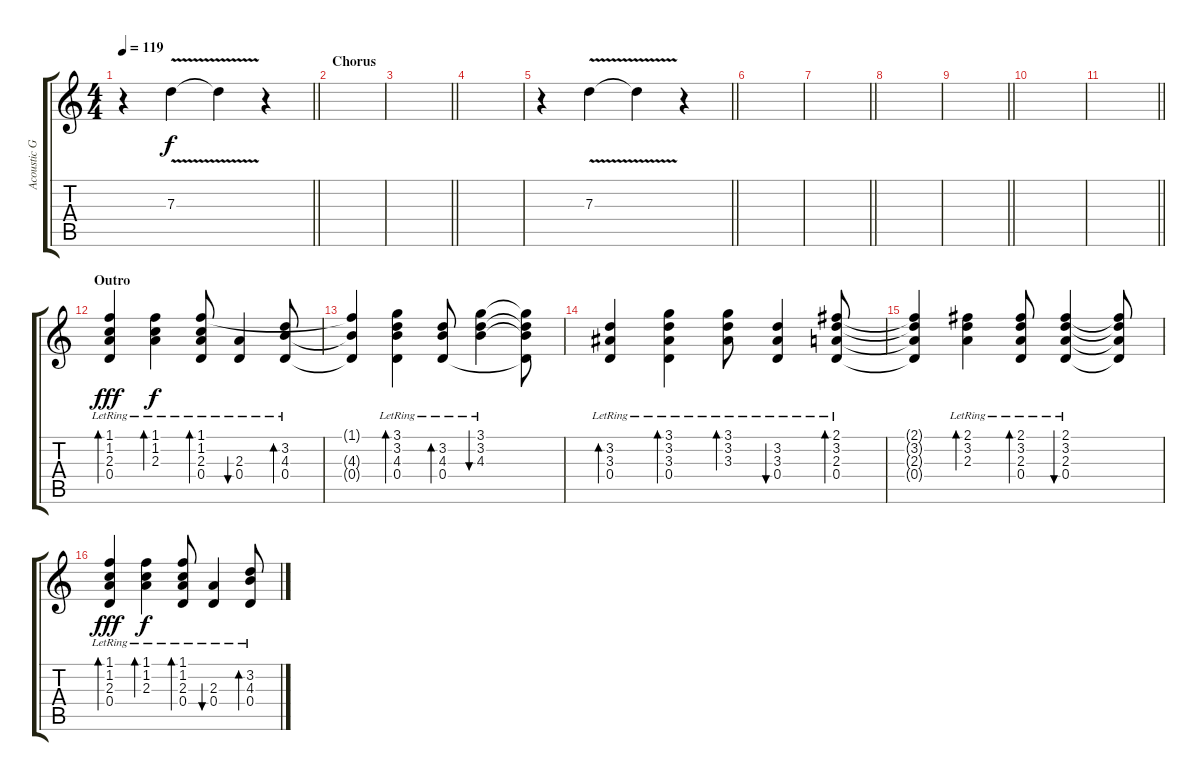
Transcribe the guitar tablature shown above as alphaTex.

\track ("Acoustic Gutar" "Acoustic G") {instrument acousticguitarsteel}
\staff {score tabs}
\tuning (E4 B3 G3 D3 A2 E2) {hide}
\ts (4 4)
\tempo 119
\clef g2
\barLineRight lightlight
\ks c
r.4{dy f} 7.3{v}.4 7.3{t}.4 r.4 |
\section ("" "Chorus")
|
\barLineRight lightlight
|
|
\barLineRight lightlight
r.4 7.3{v}.4 7.3{t}.4 r.4 |
|
\barLineRight lightlight
|
|
\barLineRight lightlight
|
|
\barLineRight lightlight
|
\section ("" "Outro")
(1.1 1.2{lr} 2.3{lr} 0.4{lr}).4{bd 60 dy fff volume 9 instrument acousticguitarsteel} (1.1{lr} 1.2{lr} 2.3{lr}).4{bd 60 dy f} (1.1{lr} 1.2{lr} 2.3{lr} 0.4{lr}).8{bd 60} (2.3{lr} 0.4{lr}).4{bu 60} (3.2{lr} 4.3{lr} 0.4{lr}).8{bd 60} |
(1.1{t} 4.3{t} 0.4{t}).4 (3.1{lr} 3.2{lr} 4.3{lr} 0.4{lr}).4{bd 60} (3.2{lr} 4.3{lr} 0.4{lr}).8{bd 60} (3.1{lr} 3.2{lr} 4.3{lr}).4{bu 60} (3.1{t} 3.2{t} 4.3{t} 0.4{t}).8 |
(3.2{lr} 3.3{lr} 0.4{lr}).4{bd 60} (3.1{lr} 3.2{lr} 3.3{lr} 0.4{lr}).4{bd 60} (3.1{lr} 3.2{lr} 3.3{lr}).8{bd 60} (3.2{lr} 3.3{lr} 0.4{lr}).4{bu 60} (2.1 3.2{lr} 2.3{lr} 0.4{lr}).8{bd 60} |
(2.1{t} 3.2{t} 2.3{t} 0.4{t}).4 (2.1{lr} 3.2{lr} 2.3{lr}).4{bd 60} (2.1{lr} 3.2{lr} 2.3{lr} 0.4{lr}).8{bd 60} (2.1{lr} 3.2{lr} 2.3{lr} 0.4{lr}).4{bu 60} (2.1{t} 3.2{t} 2.3{t} 0.4{t}).8 |
(1.1 1.2{lr} 2.3{lr} 0.4{lr}).4{bd 60 dy fff volume 9 instrument acousticguitarsteel} (1.1{lr} 1.2{lr} 2.3{lr}).4{bd 60 dy f} (1.1{lr} 1.2{lr} 2.3{lr} 0.4{lr}).8{bd 60} (2.3{lr} 0.4{lr}).4{bu 60} (3.2{lr} 4.3{lr} 0.4{lr}).8{bd 60}
